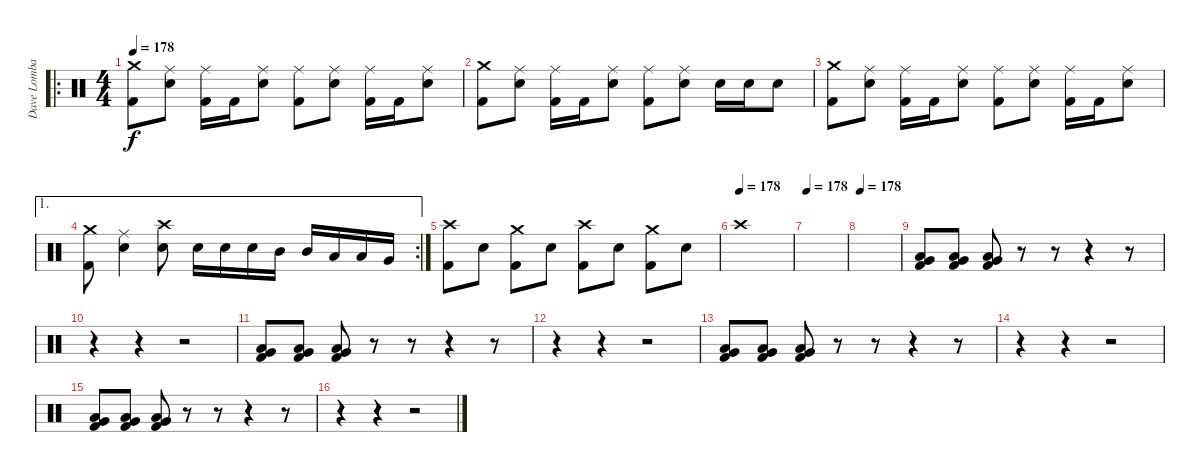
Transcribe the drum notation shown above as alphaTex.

\track ("Dave Lombardo" "Dave Lomba") {instrument percussion}
\staff {score}
\articulation defaults
\ro
\ts (4 4)
\tempo 178
\clef neutral
\ks c
("Crash medium (hit)" "Kick (hit) 2").8{dy f} ("Ride (middle)" "Electric Snare (hit)").8 ("Ride (middle)" "Kick (hit) 2").16 "Kick (hit) 2".16 ("Ride (middle)" "Electric Snare (hit)").8 ("Ride (middle)" "Kick (hit) 2").8 ("Ride (middle)" "Electric Snare (hit)").8 ("Ride (middle)" "Kick (hit) 2").16 "Kick (hit) 2".16 ("Ride (middle)" "Electric Snare (hit)").8 |
("Crash medium (hit)" "Kick (hit) 2").8 ("Ride (middle)" "Electric Snare (hit)").8 ("Ride (middle)" "Kick (hit) 2").16 "Kick (hit) 2".16 ("Ride (middle)" "Electric Snare (hit)").8 ("Ride (middle)" "Kick (hit) 2").8 ("Ride (middle)" "Electric Snare (hit)").8 "Electric Snare (hit)".16 "Electric Snare (hit)".16 "Electric Snare (hit)".8 |
("Crash medium (hit)" "Kick (hit) 2").8 ("Ride (middle)" "Electric Snare (hit)").8 ("Ride (middle)" "Kick (hit) 2").16 "Kick (hit) 2".16 ("Ride (middle)" "Electric Snare (hit)").8 ("Ride (middle)" "Kick (hit) 2").8 ("Ride (middle)" "Electric Snare (hit)").8 ("Ride (middle)" "Kick (hit) 2").16 "Kick (hit) 2".16 ("Ride (middle)" "Electric Snare (hit)").8 |
\ae 1
\rc 2
("Crash medium (hit)" "Kick (hit) 2").8 ("Ride (middle)" "Electric Snare (hit)").4 ("Crash high (hit)" "Electric Snare (hit)").8 "Electric Snare (hit)".16 "Electric Snare (hit)".16 "Electric Snare (hit)".16 "Mid Tom (hit)".16 "Mid Tom (hit)".16 "Low Tom (hit)".16 "Low Tom (hit)".16 "Very Low Tom (hit)".16 |
("Crash high (hit)" "Kick (hit) 2").8 "Electric Snare (hit)".8 ("Crash medium (hit)" "Kick (hit) 2").8 "Electric Snare (hit)".8 ("Crash high (hit)" "Kick (hit) 2").8 "Electric Snare (hit)".8 ("Crash medium (hit)" "Kick (hit) 2").8 "Electric Snare (hit)".8 |
\tempo (178)
"Crash high (hit)".1 |
\tempo 178
|
\tempo 178
|
("Very Low Tom (hit)" "Low Floor Tom (hit)" "Kick (hit) 2").8 ("Very Low Tom (hit)" "Low Floor Tom (hit)" "Kick (hit) 2").8 ("Very Low Tom (hit)" "Low Floor Tom (hit)" "Kick (hit) 2").8 r.8 r.8 r.4 r.8 |
r.4 r.4 r.2 |
("Very Low Tom (hit)" "Low Floor Tom (hit)" "Kick (hit) 2").8 ("Very Low Tom (hit)" "Low Floor Tom (hit)" "Kick (hit) 2").8 ("Very Low Tom (hit)" "Low Floor Tom (hit)" "Kick (hit) 2").8 r.8 r.8 r.4 r.8 |
r.4 r.4 r.2 |
("Very Low Tom (hit)" "Low Floor Tom (hit)" "Kick (hit) 2").8 ("Very Low Tom (hit)" "Low Floor Tom (hit)" "Kick (hit) 2").8 ("Very Low Tom (hit)" "Low Floor Tom (hit)" "Kick (hit) 2").8 r.8 r.8 r.4 r.8 |
r.4 r.4 r.2 |
("Very Low Tom (hit)" "Low Floor Tom (hit)" "Kick (hit) 2").8 ("Very Low Tom (hit)" "Low Floor Tom (hit)" "Kick (hit) 2").8 ("Very Low Tom (hit)" "Low Floor Tom (hit)" "Kick (hit) 2").8 r.8 r.8 r.4 r.8 |
r.4 r.4 r.2
